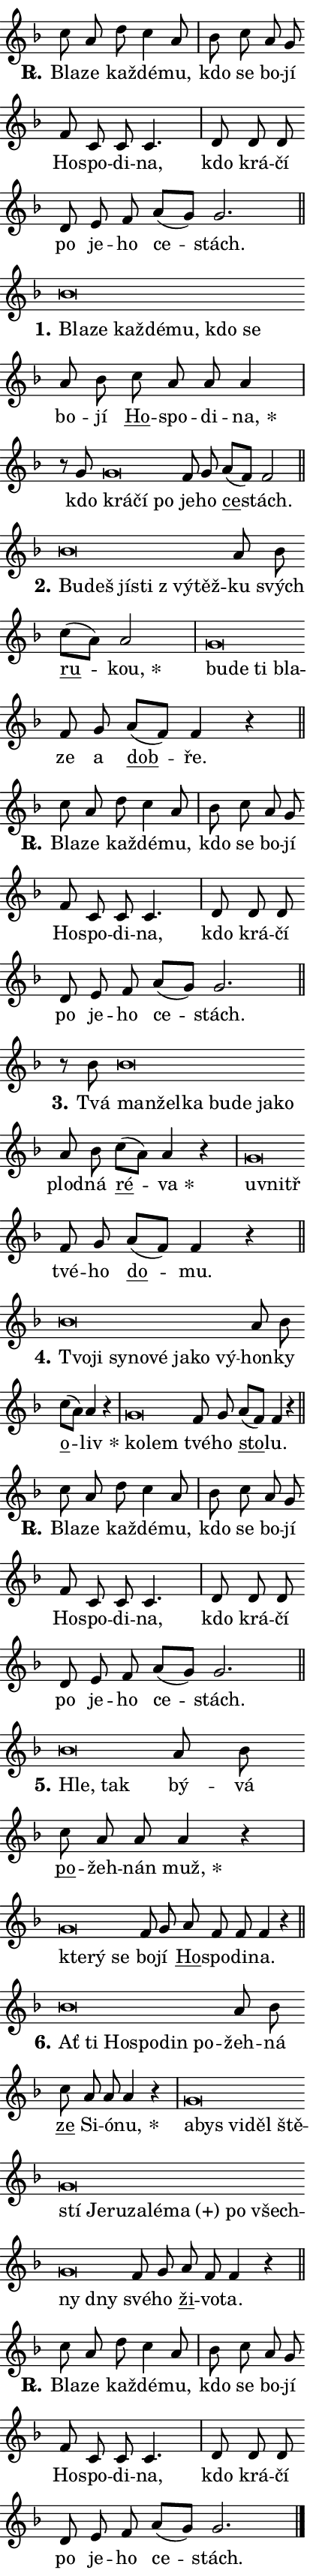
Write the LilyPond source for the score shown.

\version "2.24.0"
\header { tagline = "" }
\paper {
  indent = 0\cm
  top-margin = 0\cm
  right-margin = 0.13\cm % to fit lyric hyphens
  bottom-margin = 0\cm
  left-margin = 0\cm
  paper-width = 7\cm
  page-breaking = #ly:one-page-breaking
  system-system-spacing.basic-distance = #11
  score-system-spacing.basic-distance = #11
  ragged-last = ##f
}


%% Author: Thomas Morley
%% https://lists.gnu.org/archive/html/lilypond-user/2020-05/msg00002.html
#(define (line-position grob)
"Returns position of @var[grob} in current system:
   @code{'start}, if at first time-step
   @code{'end}, if at last time-step
   @code{'middle} otherwise
"
  (let* ((col (ly:item-get-column grob))
         (ln (ly:grob-object col 'left-neighbor))
         (rn (ly:grob-object col 'right-neighbor))
         (col-to-check-left (if (ly:grob? ln) ln col))
         (col-to-check-right (if (ly:grob? rn) rn col))
         (break-dir-left
           (and
             (ly:grob-property col-to-check-left 'non-musical #f)
             (ly:item-break-dir col-to-check-left)))
         (break-dir-right
           (and
             (ly:grob-property col-to-check-right 'non-musical #f)
             (ly:item-break-dir col-to-check-right))))
        (cond ((eqv? 1 break-dir-left) 'start)
              ((eqv? -1 break-dir-right) 'end)
              (else 'middle))))

#(define (tranparent-at-line-position vctor)
  (lambda (grob)
  "Relying on @code{line-position} select the relevant enry from @var{vctor}.
Used to determine transparency,"
    (case (line-position grob)
      ((end) (not (vector-ref vctor 0)))
      ((middle) (not (vector-ref vctor 1)))
      ((start) (not (vector-ref vctor 2))))))

noteHeadBreakVisibility =
#(define-music-function (break-visibility)(vector?)
"Makes @code{NoteHead}s transparent relying on @var{break-visibility}"
#{
  \override NoteHead.transparent =
    #(tranparent-at-line-position break-visibility)
#})

#(define delete-ledgers-for-transparent-note-heads
  (lambda (grob)
    "Reads whether a @code{NoteHead} is transparent.
If so this @code{NoteHead} is removed from @code{'note-heads} from
@var{grob}, which is supposed to be @code{LedgerLineSpanner}.
As a result ledgers are not printed for this @code{NoteHead}"
    (let* ((nhds-array (ly:grob-object grob 'note-heads))
           (nhds-list
             (if (ly:grob-array? nhds-array)
                 (ly:grob-array->list nhds-array)
                 '()))
           ;; Relies on the transparent-property being done before
           ;; Staff.LedgerLineSpanner.after-line-breaking is executed.
           ;; This is fragile ...
           (to-keep
             (remove
               (lambda (nhd)
                 (ly:grob-property nhd 'transparent #f))
               nhds-list)))
      ;; TODO find a better method to iterate over grob-arrays, similiar
      ;; to filter/remove etc for lists
      ;; For now rebuilt from scratch
      (set! (ly:grob-object grob 'note-heads)  '())
      (for-each
        (lambda (nhd)
          (ly:pointer-group-interface::add-grob grob 'note-heads nhd))
        to-keep))))

squashNotes = {
  \override NoteHead.X-extent = #'(-0.2 . 0.2)
  \override NoteHead.Y-extent = #'(-0.75 . 0)
  \override NoteHead.stencil =
    #(lambda (grob)
       (let ((pos (ly:grob-property grob 'staff-position)))
         (begin
           (if (< pos -7) (display "ERROR: Lower brevis then expected\n") (display ""))
           (if (<= pos -6) ly:text-interface::print ly:note-head::print))))
}
unSquashNotes = {
  \revert NoteHead.X-extent
  \revert NoteHead.Y-extent
  \revert NoteHead.stencil
}

hideNotes = \noteHeadBreakVisibility #begin-of-line-visible
unHideNotes = \noteHeadBreakVisibility #all-visible

% work-around for resetting accidentals
% https://lilypond.org/doc/v2.23/Documentation/notation/displaying-rhythms#unmetered-music
cadenzaMeasure = {
  \cadenzaOff
  \partial 1024 s1024
  \cadenzaOn
}

#(define-markup-command (accent layout props text) (markup?)
  "Underline accented syllable"
  (interpret-markup layout props
    #{\markup \override #'(offset . 4.3) \underline { #text }#}))

responsum = \markup \concat {
  "R" \hspace #-1.05 \path #0.1 #'((moveto 0 0.07) (lineto 0.9 0.8)) \hspace #0.05 "."
}

spaceSize = #0.6828661417322834 % exact space size for TeX Gyre Schola

\layout {
  \context {
    \Staff
    \remove "Time_signature_engraver"
    \override LedgerLineSpanner.after-line-breaking = #delete-ledgers-for-transparent-note-heads
  }
  \context {
    \Lyrics {
      \override LyricSpace.minimum-distance = \spaceSize
      \override LyricText.font-name = #"TeX Gyre Schola"
      \override LyricText.font-size = 1
      \override StanzaNumber.font-name = #"TeX Gyre Schola Bold"
      \override StanzaNumber.font-size = 1
    }
  }
  \context {
    \Score 
    \override NoteHead.text =
      #(lambda (grob) 
        (let ((pos (ly:grob-property grob 'staff-position)))
          #{\markup {
            \combine
              \halign #-0.55 \raise #(if (= pos -6) 0 0.5) \override #'(thickness . 2) \draw-line #'(3.2 . 0)
              \musicglyph "noteheads.sM1"
          }#}))
  }
}

% magnetic-lyrics.ily
%
%   written by
%     Jean Abou Samra <jean@abou-samra.fr>
%     Werner Lemberg <wl@gnu.org>
%
%   adapted by
%     Jiri Hon <jiri.hon@gmail.com>
%
% Version 2022-Apr-15

% https://www.mail-archive.com/lilypond-user@gnu.org/msg149350.html

#(define (Left_hyphen_pointer_engraver context)
   "Collect syllable-hyphen-syllable occurrences in lyrics and store
them in properties.  This engraver only looks to the left.  For
example, if the lyrics input is @code{foo -- bar}, it does the
following.

@itemize @bullet
@item
Set the @code{text} property of the @code{LyricHyphen} grob between
@q{foo} and @q{bar} to @code{foo}.

@item
Set the @code{left-hyphen} property of the @code{LyricText} grob with
text @q{foo} to the @code{LyricHyphen} grob between @q{foo} and
@q{bar}.
@end itemize

Use this auxiliary engraver in combination with the
@code{lyric-@/text::@/apply-@/magnetic-@/offset!} hook."
   (let ((hyphen #f)
         (text #f))
     (make-engraver
      (acknowledgers
       ((lyric-syllable-interface engraver grob source-engraver)
        (set! text grob)))
      (end-acknowledgers
       ((lyric-hyphen-interface engraver grob source-engraver)
        ;(when (not (grob::has-interface grob 'lyric-space-interface))
          (set! hyphen grob)));)
      ((stop-translation-timestep engraver)
       (when (and text hyphen)
         (ly:grob-set-object! text 'left-hyphen hyphen))
       (set! text #f)
       (set! hyphen #f)))))

#(define (lyric-text::apply-magnetic-offset! grob)
   "If the space between two syllables is less than the value in
property @code{LyricText@/.details@/.squash-threshold}, move the right
syllable to the left so that it gets concatenated with the left
syllable.

Use this function as a hook for
@code{LyricText@/.after-@/line-@/breaking} if the
@code{Left_@/hyphen_@/pointer_@/engraver} is active."
   (let ((hyphen (ly:grob-object grob 'left-hyphen #f)))
     (when hyphen
       (let ((left-text (ly:spanner-bound hyphen LEFT)))
         (when (grob::has-interface left-text 'lyric-syllable-interface)
           (let* ((common (ly:grob-common-refpoint grob left-text X))
                  (this-x-ext (ly:grob-extent grob common X))
                  (left-x-ext
                   (begin
                     ;; Trigger magnetism for left-text.
                     (ly:grob-property left-text 'after-line-breaking)
                     (ly:grob-extent left-text common X)))
                  ;; `delta` is the gap width between two syllables.
                  (delta (- (interval-start this-x-ext)
                            (interval-end left-x-ext)))
                  (details (ly:grob-property grob 'details))
                  (threshold (assoc-get 'squash-threshold details 0.2)))
             (when (< delta threshold)
               (let* (;; We have to manipulate the input text so that
                      ;; ligatures crossing syllable boundaries are not
                      ;; disabled.  For languages based on the Latin
                      ;; script this is essentially a beautification.
                      ;; However, for non-Western scripts it can be a
                      ;; necessity.
                      (lt (ly:grob-property left-text 'text))
                      (rt (ly:grob-property grob 'text))
                      (is-space (grob::has-interface hyphen 'lyric-space-interface))
                      (space (if is-space " " ""))
                      (extra-delta (if is-space spaceSize 0))
                      ;; Append new syllable.
                      (ltrt-space (if (and (string? lt) (string? rt))
                                (string-append lt space rt)
                                (make-concat-markup (list lt space rt))))
                      ;; Right-align `ltrt` to the right side.
                      (ltrt-space-markup (grob-interpret-markup
                               grob
                               (make-translate-markup
                                (cons (interval-length this-x-ext) 0)
                                (make-right-align-markup ltrt-space)))))
                 (begin
                   ;; Don't print `left-text`.
                   (ly:grob-set-property! left-text 'stencil #f)
                   ;; Set text and stencil (which holds all collected
                   ;; syllables so far) and shift it to the left.
                   (ly:grob-set-property! grob 'text ltrt-space)
                   (ly:grob-set-property! grob 'stencil ltrt-space-markup)
                   (ly:grob-translate-axis! grob (- (- delta extra-delta)) X))))))))))


#(define (lyric-hyphen::displace-bounds-first grob)
   ;; Make very sure this callback isn't triggered too early.
   (let ((left (ly:spanner-bound grob LEFT))
         (right (ly:spanner-bound grob RIGHT)))
     (ly:grob-property left 'after-line-breaking)
     (ly:grob-property right 'after-line-breaking)
     (ly:lyric-hyphen::print grob)))

squashThreshold = #0.4

\layout {
  \context {
    \Lyrics
    \consists #Left_hyphen_pointer_engraver
    \override LyricText.after-line-breaking =
      #lyric-text::apply-magnetic-offset!
    \override LyricHyphen.stencil = #lyric-hyphen::displace-bounds-first
    \override LyricText.details.squash-threshold = \squashThreshold
    \override LyricHyphen.minimum-distance = 0
    \override LyricHyphen.minimum-length = \squashThreshold
  }
}

squashText = \override LyricText.details.squash-threshold = 9999
unSquashText = \override LyricText.details.squash-threshold = \squashThreshold

leftText = \override LyricText.self-alignment-X = #LEFT
unLeftText = \revert LyricText.self-alignment-X

starOffset = #(lambda (grob) 
                (let ((x_offset (ly:self-alignment-interface::aligned-on-x-parent grob)))
                  (if (= x_offset 0) 0 (+ x_offset 1.2))))

star = #(define-music-function (syllable)(string?)
"Append star separator at the end of a syllable"
#{
  \once \override LyricText.X-offset = #starOffset
  \lyricmode { \markup {
    #syllable
    \override #'((font-name . "TeX Gyre Schola Bold")) \hspace #0.2 \lower #0.65 \larger "*"
  } }
#})

starAccent = #(define-music-function (syllable)(string?)
"Append star separator at the end of a syllable and make accent"
#{
  \once \override LyricText.X-offset = #starOffset
  \lyricmode { \markup {
    \accent #syllable
    \override #'((font-name . "TeX Gyre Schola Bold")) \hspace #0.2 \lower #0.65 \larger "*"
  } }
#})

breath = #(define-music-function (syllable)(string?)
"Append breathing indicator at the end of a syllable"
#{
  \lyricmode { \markup { #syllable "+" } }
#})

optionalBreath = #(define-music-function (syllable)(string?)
"Append optional breathing indicator at the end of a syllable"
#{
  \lyricmode { \markup { #syllable "(+)" } }
#})


\score {
    <<
        \new Voice = "melody" { \cadenzaOn \key f \major \relative { c''8 a d c4 a8 \cadenzaMeasure \bar "|" bes8 c \bar "" a g \bar "" f c c c4. \cadenzaMeasure \bar "|" d8 d d \bar "" d e f \bar "" a[( g)] g2. \cadenzaMeasure \bar "||" \break } }
        \new Lyrics \lyricsto "melody" { \lyricmode { \set stanza = \responsum
Bla -- ze kaž -- dé -- mu, kdo se bo -- jí Ho -- spo -- di -- na, kdo krá -- čí po je -- ho ce -- stách. } }
    >>
    \layout {}
}

\score {
    <<
        \new Voice = "melody" { \cadenzaOn \key f \major \relative { \squashNotes bes'\breve*1/16 \hideNotes \breve*1/16 \bar "" \breve*1/16 \bar "" \breve*1/16 \bar "" \breve*1/16 \bar "" \breve*1/16 \breve*1/16 \bar "" \unHideNotes \unSquashNotes a8 bes \bar "" c a a a4 \cadenzaMeasure \bar "|" r8 g \squashNotes g\breve*1/16 \hideNotes \breve*1/16 \breve*1/16 \bar "" \unHideNotes \unSquashNotes f8 g \bar "" a[( f)] f2 \cadenzaMeasure \bar "||" \break } }
        \new Lyrics \lyricsto "melody" { \lyricmode { \set stanza = "1."
\leftText Bla -- \squashText ze kaž -- dé -- mu, kdo se \unLeftText \unSquashText bo -- jí \markup \accent Ho -- spo -- di -- \star na, kdo \leftText krá -- \squashText čí po \unLeftText \unSquashText je -- ho \markup \accent ce -- stách. } }
    >>
    \layout {}
}

\score {
    <<
        \new Voice = "melody" { \cadenzaOn \key f \major \relative { \squashNotes bes'\breve*1/16 \hideNotes \breve*1/16 \bar "" \breve*1/16 \bar "" \breve*1/16 \bar "" \breve*1/16 \breve*1/16 \bar "" \unHideNotes \unSquashNotes a8 bes \bar "" c[( a)] a2 \cadenzaMeasure \bar "|" \squashNotes g\breve*1/16 \hideNotes \breve*1/16 \bar "" \breve*1/16 \breve*1/16 \bar "" \unHideNotes \unSquashNotes f8 g \bar "" a[( f)] f4 r \cadenzaMeasure \bar "||" \break } }
        \new Lyrics \lyricsto "melody" { \lyricmode { \set stanza = "2."
\leftText Bu -- \squashText deš jí -- sti "z vý" -- těž -- \unLeftText \unSquashText ku svých \markup \accent ru -- \star kou, \leftText bu -- \squashText de ti bla -- \unLeftText \unSquashText ze a \markup \accent dob -- ře. } }
    >>
    \layout {}
}

\score {
    <<
        \new Voice = "melody" { \cadenzaOn \key f \major \relative { c''8 a d c4 a8 \cadenzaMeasure \bar "|" bes8 c \bar "" a g \bar "" f c c c4. \cadenzaMeasure \bar "|" d8 d d \bar "" d e f \bar "" a[( g)] g2. \cadenzaMeasure \bar "||" \break } }
        \new Lyrics \lyricsto "melody" { \lyricmode { \set stanza = \responsum
Bla -- ze kaž -- dé -- mu, kdo se bo -- jí Ho -- spo -- di -- na, kdo krá -- čí po je -- ho ce -- stách. } }
    >>
    \layout {}
}

\score {
    <<
        \new Voice = "melody" { \cadenzaOn \key f \major \relative { r8 bes' \squashNotes bes\breve*1/16 \hideNotes \breve*1/16 \bar "" \breve*1/16 \bar "" \breve*1/16 \bar "" \breve*1/16 \bar "" \breve*1/16 \breve*1/16 \bar "" \unHideNotes \unSquashNotes a8 bes \bar "" c[( a)] a4 r \cadenzaMeasure \bar "|" \squashNotes g\breve*1/16 \hideNotes \breve*1/16 \bar "" \unHideNotes \unSquashNotes f8 g \bar "" a[( f)] f4 r \cadenzaMeasure \bar "||" \break } }
        \new Lyrics \lyricsto "melody" { \lyricmode { \set stanza = "3."
Tvá \leftText man -- \squashText žel -- ka bu -- de ja -- ko \unLeftText \unSquashText plod -- ná \markup \accent ré -- \star va \leftText u -- \squashText vnitř \unLeftText \unSquashText tvé -- ho \markup \accent do -- mu. } }
    >>
    \layout {}
}

\score {
    <<
        \new Voice = "melody" { \cadenzaOn \key f \major \relative { \squashNotes bes'\breve*1/16 \hideNotes \breve*1/16 \bar "" \breve*1/16 \bar "" \breve*1/16 \bar "" \breve*1/16 \bar "" \breve*1/16 \bar "" \breve*1/16 \breve*1/16 \bar "" \unHideNotes \unSquashNotes a8 bes \bar "" c[( a)] a4 r \cadenzaMeasure \bar "|" \squashNotes g\breve*1/16 \hideNotes \breve*1/16 \bar "" \unHideNotes \unSquashNotes f8 g \bar "" a[( f)] f4 r \cadenzaMeasure \bar "||" \break } }
        \new Lyrics \lyricsto "melody" { \lyricmode { \set stanza = "4."
\leftText Tvo -- \squashText ji sy -- no -- vé ja -- ko vý -- \unLeftText \unSquashText hon -- ky \markup \accent o -- \star liv \leftText ko -- \squashText lem \unLeftText \unSquashText tvé -- ho \markup \accent sto -- lu. } }
    >>
    \layout {}
}

\score {
    <<
        \new Voice = "melody" { \cadenzaOn \key f \major \relative { c''8 a d c4 a8 \cadenzaMeasure \bar "|" bes8 c \bar "" a g \bar "" f c c c4. \cadenzaMeasure \bar "|" d8 d d \bar "" d e f \bar "" a[( g)] g2. \cadenzaMeasure \bar "||" \break } }
        \new Lyrics \lyricsto "melody" { \lyricmode { \set stanza = \responsum
Bla -- ze kaž -- dé -- mu, kdo se bo -- jí Ho -- spo -- di -- na, kdo krá -- čí po je -- ho ce -- stách. } }
    >>
    \layout {}
}

\score {
    <<
        \new Voice = "melody" { \cadenzaOn \key f \major \relative { \squashNotes bes'\breve*1/16 \hideNotes \breve*1/16 \bar "" \unHideNotes \unSquashNotes a8 bes \bar "" c a a a4 r \cadenzaMeasure \bar "|" \squashNotes g\breve*1/16 \hideNotes \breve*1/16 \breve*1/16 \bar "" \unHideNotes \unSquashNotes f8 g \bar "" a f f f4 r \cadenzaMeasure \bar "||" \break } }
        \new Lyrics \lyricsto "melody" { \lyricmode { \set stanza = "5."
\leftText Hle, \squashText tak \unLeftText \unSquashText bý -- vá \markup \accent po -- žeh -- nán \star muž, \leftText kte -- \squashText rý se \unLeftText \unSquashText bo -- jí \markup \accent Ho -- spo -- di -- na. } }
    >>
    \layout {}
}

\score {
    <<
        \new Voice = "melody" { \cadenzaOn \key f \major \relative { \squashNotes bes'\breve*1/16 \hideNotes \breve*1/16 \bar "" \breve*1/16 \bar "" \breve*1/16 \bar "" \breve*1/16 \breve*1/16 \bar "" \unHideNotes \unSquashNotes a8 bes \bar "" c a a a4 r \cadenzaMeasure \bar "|" \squashNotes g\breve*1/16 \hideNotes \breve*1/16 \bar "" \breve*1/16 \bar "" \breve*1/16 \bar "" \breve*1/16 \bar "" \breve*1/16 \bar "" \breve*1/16 \bar "" \breve*1/16 \bar "" \breve*1/16 \bar "" \breve*1/16 \bar "" \breve*1/16 \bar "" \breve*1/16 \bar "" \breve*1/16 \bar "" \breve*1/16 \breve*1/16 \bar "" \unHideNotes \unSquashNotes f8 g \bar "" a f f4 r \cadenzaMeasure \bar "||" \break } }
        \new Lyrics \lyricsto "melody" { \lyricmode { \set stanza = "6."
\leftText Ať \squashText ti Ho -- spo -- din po -- \unLeftText \unSquashText žeh -- ná \markup \accent ze Si -- ó -- \star nu, \leftText a -- \squashText bys vi -- děl ště -- stí Je -- ru -- za -- lé -- \optionalBreath ma po všech -- ny dny \unLeftText \unSquashText své -- ho \markup \accent ži -- vo -- ta. } }
    >>
    \layout {}
}

\score {
    <<
        \new Voice = "melody" { \cadenzaOn \key f \major \relative { c''8 a d c4 a8 \cadenzaMeasure \bar "|" bes8 c \bar "" a g \bar "" f c c c4. \cadenzaMeasure \bar "|" d8 d d \bar "" d e f \bar "" a[( g)] g2. \cadenzaMeasure \bar "||" \break } \bar "|." }
        \new Lyrics \lyricsto "melody" { \lyricmode { \set stanza = \responsum
Bla -- ze kaž -- dé -- mu, kdo se bo -- jí Ho -- spo -- di -- na, kdo krá -- čí po je -- ho ce -- stách. } }
    >>
    \layout {}
}
